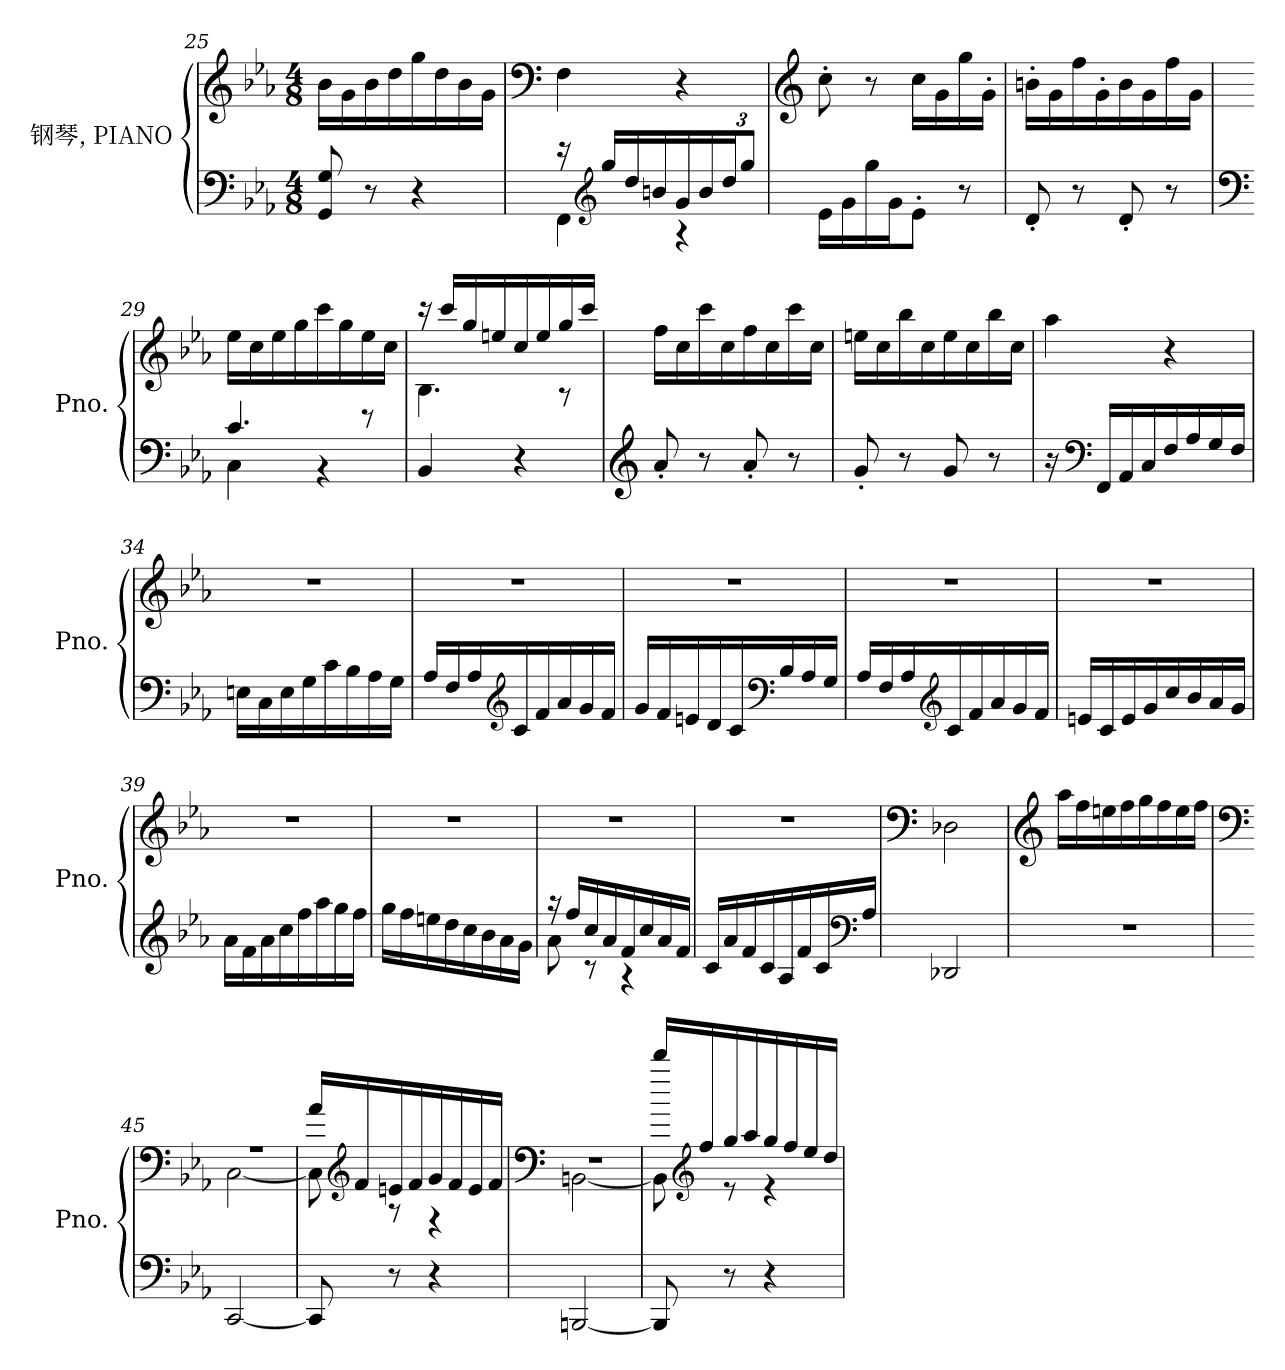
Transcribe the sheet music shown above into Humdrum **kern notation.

**kern	**kern
*part1	*part1
*staff2	*staff1
*I"钢琴, PIANO	*
*I'Pno.	*
!!LO:PB:g=z
*clefF4	*clefG2
*k[b-e-a-]	*k[b-e-a-]
*M4/8	*M4/8
=25	=25
8GG/ 8G/	16b-\LL
.	16g\
8r	16b-\
.	16dd\
4r	16gg\
.	16dd\
.	16b-\
.	16g\JJ
=26	=26
*	*clefF4
*^	*
16r	4FF\	4F\
*clefG2	*	*
16gg/LL	.	.
16dd/	.	.
16bn/	.	.
16g/	4r	4r
16b/	.	.
*Xbrackettup	*	*
24dd/J	.	.
12gg/J	.	.
*v	*v	*
=27	=27
*	*clefG2
16e-\LL	8cc'\
16g\	.
16gg\	8r
16g\J	.
8e-'\J	16cc\LL
.	16g\
8r	16gg\
.	16g'\JJ
=28	=28
8d'/	16bn'\LL
.	16g\
8r	16ff\
.	16g'\
8d'/	16b\
.	16g\
8r	16ff\
.	16g\JJ
!!LO:LB:g=z
=29	=29
*clefF4	*
*^	*
4.c/	4C\	16ee-\LL
.	.	16cc\
.	.	16ee-\
.	.	16gg\
.	4r	16ccc\
.	.	16gg\
8r	.	16ee-\
.	.	16cc\JJ
*v	*v	*
=30	=30
*	*^
4BB-/	16r	4.B-\
.	16ccc/LL	.
.	16gg/	.
.	16een/	.
4r	16cc/	.
.	16ee/	.
.	16gg/	8r
.	16ccc/JJ	.
*	*v	*v
=31	=31
*clefG2	*
8a-'/	16ff\LL
.	16cc\
8r	16ccc\
.	16cc\
8a-'/	16ff\
.	16cc\
8r	16ccc\
.	16cc\JJ
=32	=32
8g'/	16een\LL
.	16cc\
8r	16bb-\
.	16cc\
8g/	16ee\
.	16cc\
8r	16bb-\
.	16cc\JJ
!!LO:LB:g=z
=33	=33
16r	4aa-\
*clefF4	*
16FF/LL	.
16AA-/	.
16C/	.
16F/	4r
16A-/	.
16G/	.
16F/JJ	.
=34	=34
16En\LL	2r
16C\	.
16E\	.
16G\	.
16c\	.
16B-\	.
16A-\	.
16G\JJ	.
=35	=35
16A-/LL	2r
16F/	.
16A-/	.
*clefG2	*
16c/	.
16f/	.
16a-/	.
16g/	.
16f/JJ	.
=36	=36
16g/LL	2r
16f/	.
16en/	.
16d/	.
16c/	.
*clefF4	*
16B-/	.
16A-/	.
16G/JJ	.
!!LO:LB:g=z
=37	=37
16A-/LL	2r
16F/	.
16A-/	.
*clefG2	*
16c/	.
16f/	.
16a-/	.
16g/	.
16f/JJ	.
=38	=38
16en/LL	2r
16c/	.
16e/	.
16g/	.
16cc/	.
16b-/	.
16a-/	.
16g/JJ	.
=39	=39
16a-\LL	2r
16f\	.
16a-\	.
16cc\	.
16ff\	.
16aa-\	.
16gg\	.
16ff\JJ	.
=40	=40
16gg\LL	2r
16ff\	.
16een\	.
16dd\	.
16cc\	.
16b-\	.
16a-\	.
16g\JJ	.
=41	=41
*^	*
16r	8a-\	2r
16ff/LL	.	.
16cc/	8r	.
16a-/	.	.
16f/	4r	.
16cc/	.	.
16a-/	.	.
16f/JJ	.	.
*v	*v	*
!!LO:LB:g=z
=42	=42
16c/LL	2r
16a-/	.
16f/	.
16c/	.
16A-/	.
16f/	.
16c/	.
*clefF4	*
16A-/JJ	.
=43	=43
*	*clefF4
2DD-X/	2D-X\
=44	=44
*	*clefG2
2r	16aa-\LL
.	16ff\
.	16een\
.	16ff\
.	16gg\
.	16ff\
.	16ee\
.	16ff\JJ
=45	=45
*	*clefF4
*	*^
[2CC/	2r	[2C\
=46	=46	=46
8CC/]	16a-/LL	8C\]
*	*clefG2	*
.	16f/	.
8r	16en/	8r
.	16f/	.
4r	16g/	4r
.	16f/	.
.	16e/	.
.	16f/JJ	.
!!LO:LB:g=z	!!
=47	=47	=47
*	*clefF4	*
[2BBBn/	2r	[2BBn\
=48	=48	=48
8BBB/]	16ddd/LL	8BB\]
*	*clefG2	*
.	16ff/	.
8r	16gg/	8r
.	16aa-/	.
4r	16gg/	4r
.	16ff/	.
.	16ee-/	.
.	16dd/JJ	.
*	*v	*v
=	=
*-	*-
